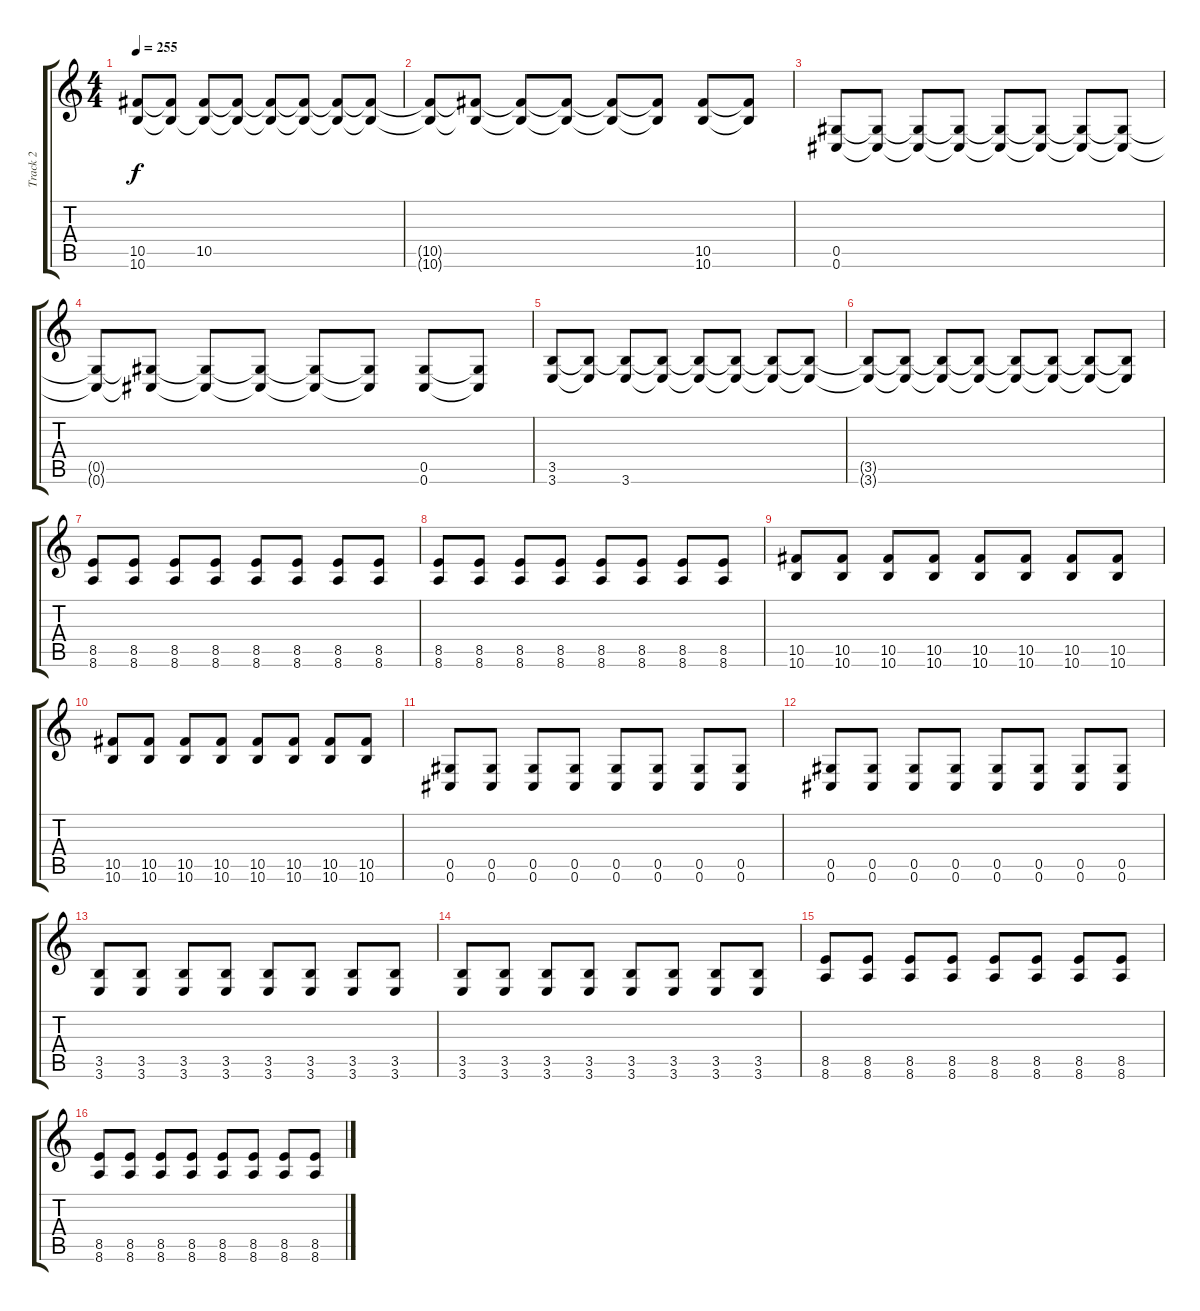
\track ("Track 2" "Track 2") {instrument distortionguitar}
\staff {score tabs}
\tuning (Eb4 Bb3 Gb3 Db3 Ab2 Db2) {hide}
\ts (4 4)
\tempo 255
\clef g2
\ks c
(10.5 10.6).8{dy f} (10.5{t} 10.6{t}).8 (10.5 10.6{t}).8 (10.5{t} 10.6{t}).8 (10.5{t} 10.6{t}).8 (10.5{t} 10.6{t}).8 (10.5{t} 10.6{t}).8 (10.5{t} 10.6{t}).8 |
(10.5{t} 10.6{t}).8 (10.5{t} 10.6{t}).8 (10.5{t} 10.6{t}).8 (10.5{t} 10.6{t}).8 (10.5{t} 10.6{t}).8 (10.5{t} 10.6{t}).8 (10.5 10.6).8 (10.5{t} 10.6{t}).8 |
(0.5 0.6).8 (0.5{t} 0.6{t}).8 (0.5{t} 0.6{t}).8 (0.5{t} 0.6{t}).8 (0.5{t} 0.6{t}).8 (0.5{t} 0.6{t}).8 (0.5{t} 0.6{t}).8 (0.5{t} 0.6{t}).8 |
(0.5{t} 0.6{t}).8 (0.5{t} 0.6{t}).8 (0.5{t} 0.6{t}).8 (0.5{t} 0.6{t}).8 (0.5{t} 0.6{t}).8 (0.5{t} 0.6{t}).8 (0.5 0.6).8 (0.5{t} 0.6{t}).8 |
(3.5 3.6).8 (3.5{t} 3.6{t}).8 (3.5{t} 3.6).8 (3.5{t} 3.6{t}).8 (3.5{t} 3.6{t}).8 (3.5{t} 3.6{t}).8 (3.5{t} 3.6{t}).8 (3.5{t} 3.6{t}).8 |
(3.5{t} 3.6{t}).8 (3.5{t} 3.6{t}).8 (3.5{t} 3.6{t}).8 (3.5{t} 3.6{t}).8 (3.5{t} 3.6{t}).8 (3.5{t} 3.6{t}).8 (3.5{t} 3.6{t}).8 (3.5{t} 3.6{t}).8 |
(8.5 8.6).8{volume 8} (8.5 8.6).8 (8.5 8.6).8 (8.5 8.6).8 (8.5 8.6).8 (8.5 8.6).8 (8.5 8.6).8 (8.5 8.6).8 |
(8.5 8.6).8 (8.5 8.6).8 (8.5 8.6).8 (8.5 8.6).8 (8.5 8.6).8 (8.5 8.6).8 (8.5 8.6).8 (8.5 8.6).8 |
(10.5 10.6).8 (10.5 10.6).8 (10.5 10.6).8 (10.5 10.6).8 (10.5 10.6).8 (10.5 10.6).8 (10.5 10.6).8 (10.5 10.6).8 |
(10.5 10.6).8 (10.5 10.6).8 (10.5 10.6).8 (10.5 10.6).8 (10.5 10.6).8 (10.5 10.6).8 (10.5 10.6).8 (10.5 10.6).8 |
(0.5 0.6).8 (0.5 0.6).8 (0.5 0.6).8 (0.5 0.6).8 (0.5 0.6).8 (0.5 0.6).8 (0.5 0.6).8 (0.5 0.6).8 |
(0.5 0.6).8 (0.5 0.6).8 (0.5 0.6).8 (0.5 0.6).8 (0.5 0.6).8 (0.5 0.6).8 (0.5 0.6).8 (0.5 0.6).8 |
(3.5 3.6).8 (3.5 3.6).8 (3.5 3.6).8 (3.5 3.6).8 (3.5 3.6).8 (3.5 3.6).8 (3.5 3.6).8 (3.5 3.6).8 |
(3.5 3.6).8 (3.5 3.6).8 (3.5 3.6).8 (3.5 3.6).8 (3.5 3.6).8 (3.5 3.6).8 (3.5 3.6).8 (3.5 3.6).8 |
(8.5 8.6).8 (8.5 8.6).8 (8.5 8.6).8 (8.5 8.6).8 (8.5 8.6).8 (8.5 8.6).8 (8.5 8.6).8 (8.5 8.6).8 |
(8.5 8.6).8 (8.5 8.6).8 (8.5 8.6).8 (8.5 8.6).8 (8.5 8.6).8 (8.5 8.6).8 (8.5 8.6).8 (8.5 8.6).8
